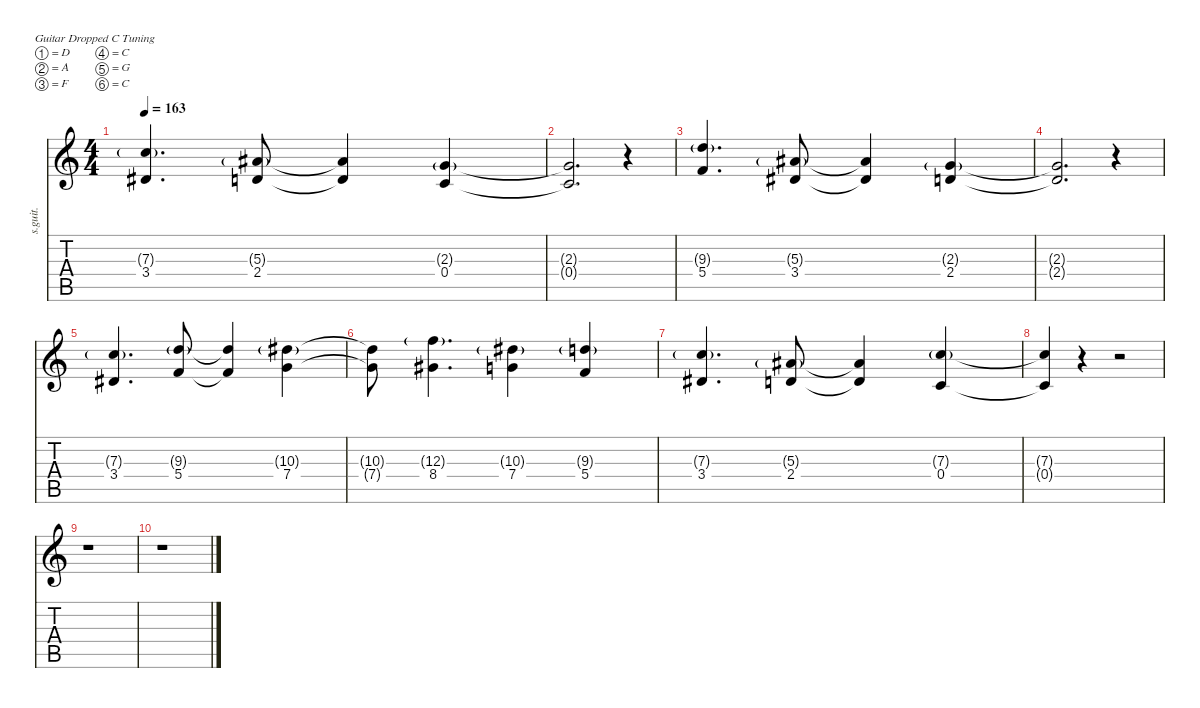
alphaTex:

\defaultSystemsLayout 4
\hideDynamics
\bracketExtendMode nobrackets
\track ("Serj & Daron | Vocals" "s.guit.") {instrument oboe}
\staff {score tabs}
\tuning (D4 A3 F3 C3 G2 C2)
\displaytranspose 12
\ts (4 4)
\tempo 163
\clef g2
\ks c
(7.3{g} 3.4{acc #}).4{d lyrics (0 "") lyrics (1 "") lyrics (2 "") lyrics (3 "") lyrics (4 "") dy f} (5.3{g acc #} 2.4).8{lyrics (0 "") lyrics (1 "") lyrics (2 "") lyrics (3 "") lyrics (4 "")} (5.3{t acc #} 2.4{t}).4{lyrics (0 "") lyrics (1 "") lyrics (2 "") lyrics (3 "") lyrics (4 "")} (2.3{g} 0.4).4{lyrics (0 "") lyrics (1 "") lyrics (2 "") lyrics (3 "") lyrics (4 "")} |
(2.3{t} 0.4{t}).2{d lyrics (0 "") lyrics (1 "") lyrics (2 "") lyrics (3 "") lyrics (4 "")} r.4 |
(9.3{g} 5.4).4{d lyrics (0 "") lyrics (1 "") lyrics (2 "") lyrics (3 "") lyrics (4 "")} (5.3{g acc #} 3.4{acc #}).8{lyrics (0 "") lyrics (1 "") lyrics (2 "") lyrics (3 "") lyrics (4 "")} (5.3{t acc #} 3.4{t acc #}).4{lyrics (0 "") lyrics (1 "") lyrics (2 "") lyrics (3 "") lyrics (4 "")} (2.3{g} 2.4).4{lyrics (0 "") lyrics (1 "") lyrics (2 "") lyrics (3 "") lyrics (4 "")} |
(2.3{t} 2.4{t}).2{d lyrics (0 "") lyrics (1 "") lyrics (2 "") lyrics (3 "") lyrics (4 "")} r.4 |
(7.3{g} 3.4{acc #}).4{d lyrics (0 "") lyrics (1 "") lyrics (2 "") lyrics (3 "") lyrics (4 "")} (9.3{g} 5.4).8{lyrics (0 "") lyrics (1 "") lyrics (2 "") lyrics (3 "") lyrics (4 "")} (9.3{t} 5.4{t}).4{lyrics (0 "") lyrics (1 "") lyrics (2 "") lyrics (3 "") lyrics (4 "")} (10.3{g acc #} 7.4).4{lyrics (0 "") lyrics (1 "") lyrics (2 "") lyrics (3 "") lyrics (4 "")} |
(10.3{t acc #} 7.4{t}).8{lyrics (0 "") lyrics (1 "") lyrics (2 "") lyrics (3 "") lyrics (4 "")} (12.3{g} 8.4{acc #}).4{d lyrics (0 "") lyrics (1 "") lyrics (2 "") lyrics (3 "") lyrics (4 "")} (10.3{g acc #} 7.4).4{lyrics (0 "") lyrics (1 "") lyrics (2 "") lyrics (3 "") lyrics (4 "")} (9.3{g} 5.4).4{lyrics (0 "") lyrics (1 "") lyrics (2 "") lyrics (3 "") lyrics (4 "")} |
(7.3{g} 3.4{acc #}).4{d lyrics (0 "") lyrics (1 "") lyrics (2 "") lyrics (3 "") lyrics (4 "")} (5.3{g acc #} 2.4).8{lyrics (0 "") lyrics (1 "") lyrics (2 "") lyrics (3 "") lyrics (4 "")} (5.3{t acc #} 2.4{t}).4{lyrics (0 "") lyrics (1 "") lyrics (2 "") lyrics (3 "") lyrics (4 "")} (7.3{g} 0.4).4{lyrics (0 "") lyrics (1 "") lyrics (2 "") lyrics (3 "") lyrics (4 "")} |
(7.3{t} 0.4{t}).4{lyrics (0 "") lyrics (1 "") lyrics (2 "") lyrics (3 "") lyrics (4 "")} r.4 r.2 |
r.1 |
r.1
